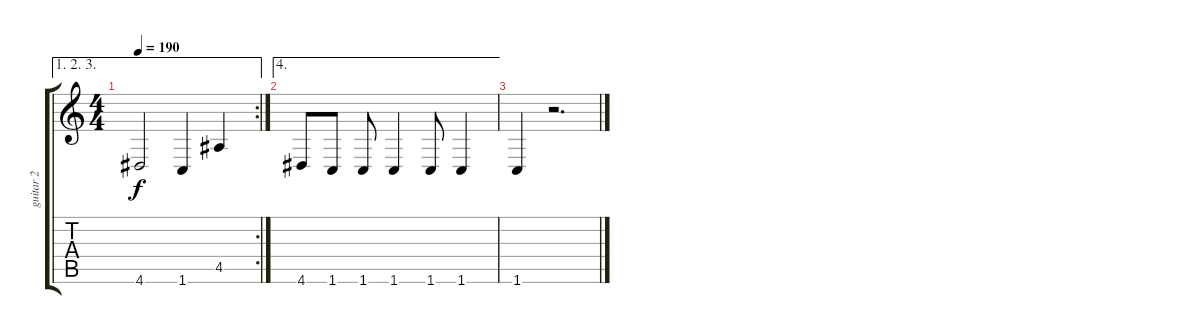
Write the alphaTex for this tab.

\track ("guitar 2" "guitar 2") {instrument overdrivenguitar}
\staff {score tabs}
\tuning (Db4 Ab3 E3 B2 Gb2 B1) {hide}
\ae (1 2 3)
\rc 2
\ts (4 4)
\tempo 190
\clef g2
\ks c
4.6.2{dy f} 1.6.4 4.5.4 |
\ae 4
4.6.8 1.6.8 1.6.8 1.6.4 1.6.8 1.6.4 |
1.6.4 r.2{d}
